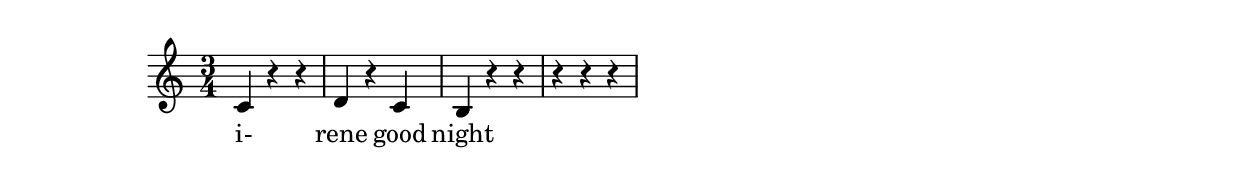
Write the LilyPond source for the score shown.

#(ly:set-option 'midi-extension "mid")
\version "2.12.3"
\include "english.ly"
\header{


}
%{
TimeSignature: 3/4

| S - - | R - S | N - - | - - - |
                  .
  i-      rene good night

%}
melody = {
\time 3/4
\clef treble
\key c \major
\autoBeamOn
\cadenzaOn


 \bar "|"  c'4 r4 r4 \bar "|"  d'4 r4 c'4 \bar "|"  b4 r4 r4 \bar "|"  r4 r4 r4 \bar "|"  \break

}


text = \lyricmode {
i- rene good night 
}

\score{

<<
\new Voice = "one" {
\melody
}
\new Lyrics \lyricsto "one" \text
>>
\layout {
\context {
\Score
\remove "Bar_number_engraver"
}
}
\midi {
\context {
\Score
tempoWholesPerMinute = #(ly:make-moment 200 4)
}
}
}